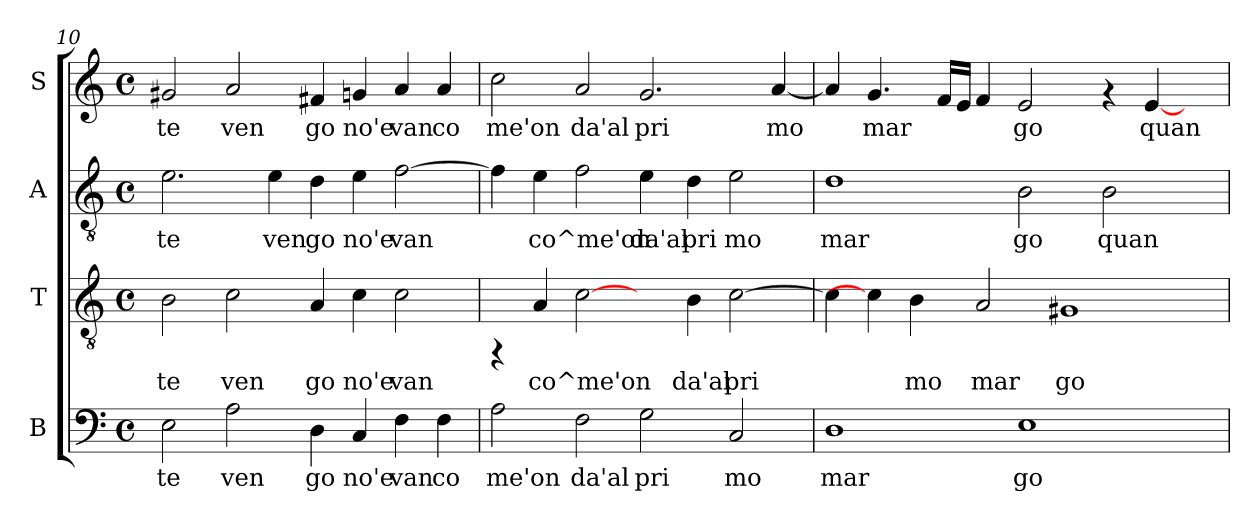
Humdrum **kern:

**kern	**text	**kern	**text	**kern	**text	**kern	**text
*part4	*part4	*part3	*part3	*part2	*part2	*part1	*part1
*staff4	*staff4	*staff3	*staff3	*staff2	*staff2	*staff1	*staff1
*I"B	*	*I"T	*	*I"A	*	*I"S	*
*clefF4	*	*clefGv2	*	*clefGv2	*	*clefG2	*
*k[]	*	*k[]	*	*k[]	*	*k[]	*
*C:	*	*C:	*	*C:	*	*C:	*
*M4/4	*	*M4/4	*	*M4/4	*	*M4/4	*
*met(c)	*	*met(c)	*	*met(c)	*	*met(c)	*
=10	=10	=10	=10	=10	=10	=10	=10
!	!LO:LY:b:cj	!	!LO:LY:b:cj	!	!LO:LY:b:cj	!	!LO:LY:b:cj
2E\	te	2B\	te	2.e\	te	2g#X/	te
!	!LO:LY:b:cj	!	!LO:LY:b:cj	!	!	!	!LO:LY:b:cj
2A\	ven	2c\	ven	.	.	2a/	ven
!	!	!	!	!	!LO:LY:b:cj	!	!
.	.	.	.	4e\	ven	.	.
!	!LO:LY:b:cj	!	!LO:LY:b:cj	!	!LO:LY:b:cj	!	!LO:LY:b:cj
4D\	go	4A/	go	4d\	go	4f#X/	go
!	!LO:LY:b:cj	!	!LO:LY:b:cj	!	!LO:LY:b:cj	!	!LO:LY:b:cj
4C/	no'e	4c\	no'e	4e\	no'e	4gn/	no'e
!	!LO:LY:b:cj	!	!LO:LY:b:cj	!	!LO:LY:b:cj	!	!LO:LY:b:cj
4F\	van	2c\	van	[>2f\	van	4a/	van
!	!LO:LY:b:cj	!	!	!	!	!	!LO:LY:b:cj
4F\	co	.	.	.	.	4a/	co
=11	=11	=11	=11	=11	=11	=11	=11
!	!LO:LY:b:cj	!	!	!	!LO:LY:b:cj	!	!LO:LY:b:cj
2A\	me'on	4rFF	.	4f\]	.	2cc\	me'on
!	!	!	!LO:LY:b:cj	!	!LO:LY:b:cj	!	!
.	.	4A/	co^me'on	4e\	co^me'on	.	.
!	!LO:LY:b:cj	!	!LO:LY:b:cj	!	!LO:LY:b:cj	!	!LO:LY:b:cj
2F\	da'al	[2c\	.	2f\	.	2a/	da'al
!	!LO:LY:b:cj	!	!	!	!LO:LY:b:cj	!	!LO:LY:b:cj
2G\	pri	4ryy	.	4e\	da'al	2.g/	pri
!	!	!	!LO:LY:b:cj	!	!LO:LY:b:cj	!	!
.	.	4B\	da'al	4d\	pri	.	.
!	!LO:LY:b:cj	!	!LO:LY:b:cj	!	!LO:LY:b:cj	!	!
2C/	mo	[<2c\	pri	2e\	mo	.	.
!	!	!	!	!	!	!	!LO:LY:b:cj
.	.	.	.	.	.	[<4a/	mo
!!LO:PB:g=z
=12	=12	=12	=12	=12	=12	=12	=12
!	!LO:LY:b:cj	!	!LO:LY:b:cj	!	!LO:LY:b:cj	!	!LO:LY:b:cj
1D	mar	4c\]	.	1d	mar	4a/]	.
!	!	!	!	!	!	!	!LO:LY:b:cj
.	.	4c\]	.	.	.	4.g/	mar-
!	!	!	!LO:LY:b:cj	!	!	!	!
.	.	4B\	mo	.	.	.	.
!	!	!	!	!	!	!	!LO:LY:b:cj
.	.	.	.	.	.	16f/L	--
!	!	!	!	!	!	!	!LO:LY:b:cj
.	.	.	.	.	.	16e/J	--
!	!	!	!LO:LY:b:cj	!	!	!	!LO:LY:b:cj
.	.	2A/	mar	.	.	4f/	--
!	!LO:LY:b:cj	!	!	!	!LO:LY:b:cj	!	!LO:LY:b:cj
1E	go	.	.	2B\	go	2e/	-go
!	!	!	!LO:LY:b:cj	!	!	!	!
.	.	1G#X	go	.	.	.	.
!	!	!	!	!	!LO:LY:b:cj	!	!
.	.	.	.	2B\	quan	4rf	.
!	!	!	!	!	!	!	!LO:LY:b:cj
.	.	.	.	.	.	[<4e/	quan-
4ryy	.	.	.	4ryy	.	4ryy	.
=	=	=	=	=	=	=	=
*-	*-	*-	*-	*-	*-	*-	*-
